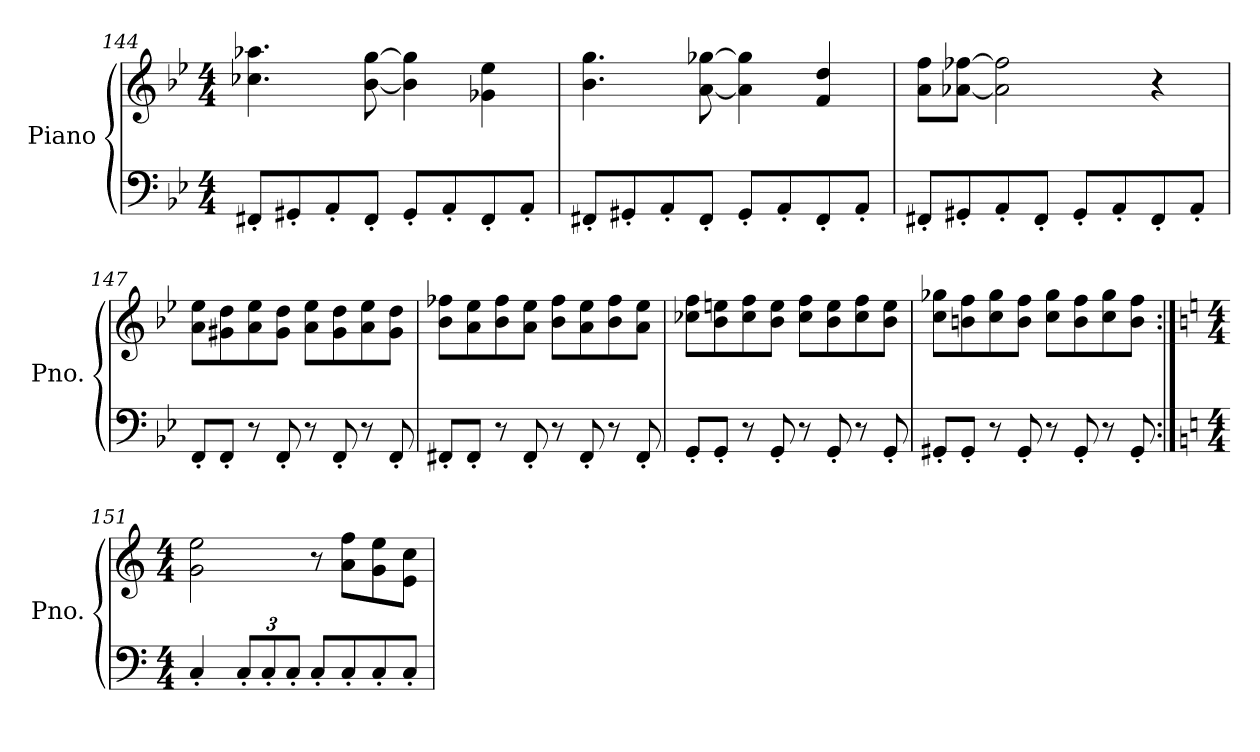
**kern	**kern
*part1	*part1
*staff2	*staff1
*I"Piano	*
*I'Pno.	*
*clefF4	*clefG2
*k[b-e-]	*k[b-e-]
*M4/4	*M4/4
=144	=144
8FF#X'/L	4.cc-X\ 4.aa-X\
8GG#X'/	.
8AA'/	.
8FF#'/J	[8b-\ [8gg\
8GG#'/L	4b-\] 4gg\]
8AA'/	.
8FF#'/	4g-X\ 4ee-\
8AA'/J	.
=145	=145
8FF#X'/L	4.b-\ 4.gg\
8GG#X'/	.
8AA'/	.
8FF#'/J	[8a\ [8gg-X\
8GG#'/L	4a\] 4gg-\]
8AA'/	.
8FF#'/	4f/ 4dd/
8AA'/J	.
=146	=146
8FF#X'/L	8a\ 8ff\L
8GG#X'/	[8a-X\ [8ff-X\J
8AA'/	2a-\] 2ff-\]
8FF#'/J	.
8GG#'/L	.
8AA'/	.
8FF#'/	4r
8AA'/J	.
!!LO:LB:g=z
=147	=147
8FF'/L	8a\ 8ee-\L
8FF'/J	8g#X\ 8dd\
8r	8a\ 8ee-\
8FF'/	8g#\ 8dd\J
8r	8a\ 8ee-\L
8FF'/	8g#\ 8dd\
8r	8a\ 8ee-\
8FF'/	8g#\ 8dd\J
=148	=148
8FF#X'/L	8b-\ 8ff-X\L
8FF#'/J	8a\ 8ee-\
8r	8b-\ 8ff-\
8FF#'/	8a\ 8ee-\J
8r	8b-\ 8ff-\L
8FF#'/	8a\ 8ee-\
8r	8b-\ 8ff-\
8FF#'/	8a\ 8ee-\J
=149	=149
8GG'/L	8cc-X\ 8ff\L
8GG'/J	8b-\ 8een\
8r	8cc-\ 8ff\
8GG'/	8b-\ 8ee\J
8r	8cc-\ 8ff\L
8GG'/	8b-\ 8ee\
8r	8cc-\ 8ff\
8GG'/	8b-\ 8ee\J
=150	=150
8GG#X'/L	8cc\ 8gg-X\L
8GG#'/J	8bn\ 8ff\
8r	8cc\ 8gg-\
8GG#'/	8b\ 8ff\J
8r	8cc\ 8gg-\L
8GG#'/	8b\ 8ff\
8r	8cc\ 8gg-\
8GG#'/	8b\ 8ff\J
!!LO:PB:g=z
=151:|!	=151:|!
*k[]	*k[]
*M4/4	*M4/4
*	*MM128
4C'/	2g\ 2ee\
*Xbrackettup	*
12C'/L	.
12C'/	.
12C'/J	.
8C'/L	8r
8C'/	8a\ 8ff\L
8C'/	8g\ 8ee\
8C'/J	8e\ 8cc\J
=	=
*-	*-
